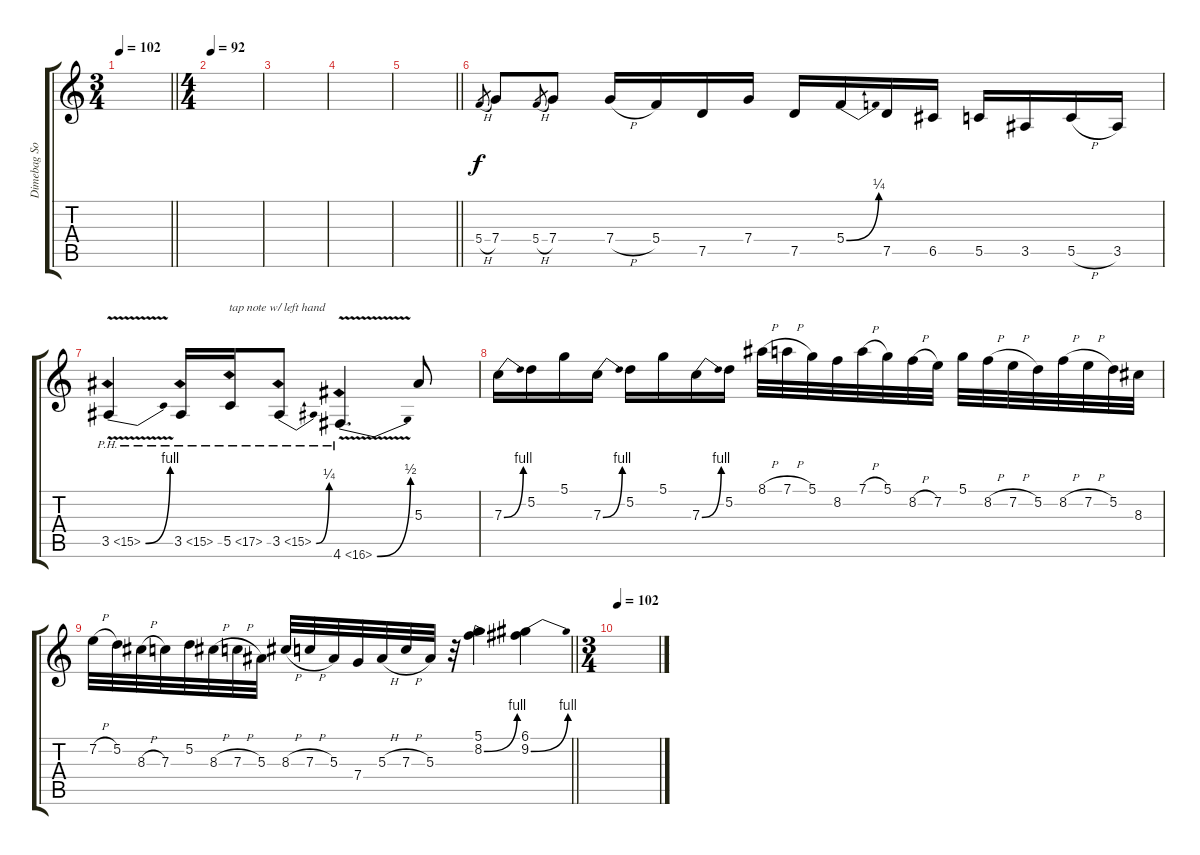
\track ("Dimebag Solo" "Dimebag So") {instrument overdrivenguitar}
\staff {score tabs}
\tuning (D4 A3 F3 C3 G2 D2) {hide}
\ts (3 4)
\tempo 102
\clef g2
\barLineRight lightlight
\ks c
|
\ts (4 4)
\section ("" "")
\tempo 92
|
|
|
\barLineRight lightlight
|
\section ("" "")
5.4{h}.8{gr} 7.4.8 5.4{h}.8{gr} 7.4.8 7.4{h}.16 5.4.16 7.5.16 7.4.16 7.5.16 5.4{be (bend 0 0 60 1)}.16 7.5.16 6.5.16 5.5.16 3.5.16 5.5{h}.16 3.5.16 |
3.5{be (bend 0 0 60 4) ph 12 v}.4 3.5{ph 12}.16 5.5{ph 12}.16{txt "tap note w/ left hand"} 3.5{be (bend 0 0 60 1) ph 12}.8 4.6{be (bend 0 0 60 2) ph 12 v}.4{d} 5.3.8 |
7.3{be (bend 0 0 60 4)}.16 5.2.16 5.1.16 7.3{be (bend 0 0 60 4)}.16 5.2.16 5.1.16 7.3{be (bend 0 0 60 4)}.16 5.2.16 8.1{h}.32 7.1{h}.32 5.1.32 8.2.32 7.1{h}.32 5.1.32 8.2{h}.32 7.2.32 5.1.32 8.2{h}.32 7.2{h}.32 5.2.32 8.2{h}.32 7.2{h}.32 5.2.32 8.3.32 |
\barLineRight lightlight
7.2{h}.32 5.2.32 8.3{h}.32 7.3.32 5.2.32 8.3{h}.32 7.3{h}.32 5.3.32 8.3{h}.32 7.3{h}.32 5.3.32 7.4.32 5.3{h}.32 7.3{h}.32 5.3.32 r.32 (5.1 8.2{be (bend 0 0 60 4)}).4 (6.1 9.2{be (bend 0 0 60 4)}).4 |
\ts (3 4)
\section ("" "")
\tempo 102
